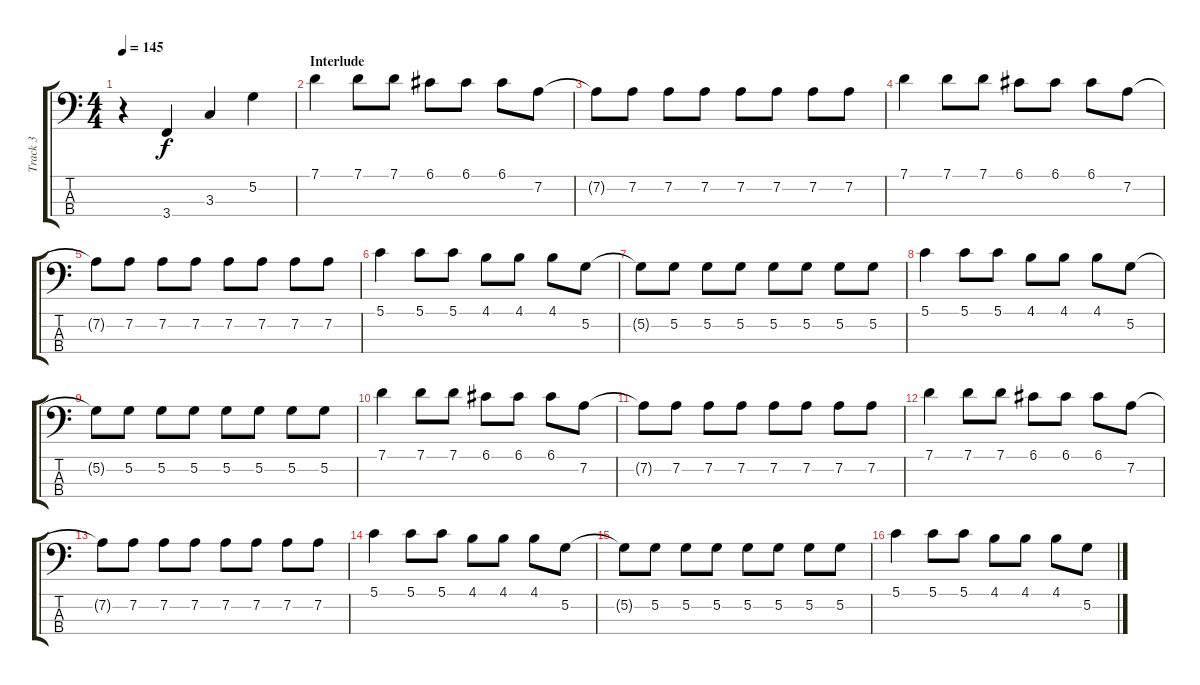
\track ("Track 3" "Track 3") {instrument electricbasspick}
\staff {score tabs}
\tuning (G2 D2 A1 D1) {hide}
\ts (4 4)
\tempo 145
\clef f4
\ks c
r.4{dy f} 3.4.4 3.3.4 5.2.4 |
\section ("" "Interlude")
7.1.4 7.1.8 7.1.8 6.1.8 6.1.8 6.1.8 7.2.8 |
7.2{t}.8 7.2.8 7.2.8 7.2.8 7.2.8 7.2.8 7.2.8 7.2.8 |
7.1.4 7.1.8 7.1.8 6.1.8 6.1.8 6.1.8 7.2.8 |
7.2{t}.8 7.2.8 7.2.8 7.2.8 7.2.8 7.2.8 7.2.8 7.2.8 |
5.1.4 5.1.8 5.1.8 4.1.8 4.1.8 4.1.8 5.2.8 |
5.2{t}.8 5.2.8 5.2.8 5.2.8 5.2.8 5.2.8 5.2.8 5.2.8 |
5.1.4 5.1.8 5.1.8 4.1.8 4.1.8 4.1.8 5.2.8 |
5.2{t}.8 5.2.8 5.2.8 5.2.8 5.2.8 5.2.8 5.2.8 5.2.8 |
7.1.4 7.1.8 7.1.8 6.1.8 6.1.8 6.1.8 7.2.8 |
7.2{t}.8 7.2.8 7.2.8 7.2.8 7.2.8 7.2.8 7.2.8 7.2.8 |
7.1.4 7.1.8 7.1.8 6.1.8 6.1.8 6.1.8 7.2.8 |
7.2{t}.8 7.2.8 7.2.8 7.2.8 7.2.8 7.2.8 7.2.8 7.2.8 |
5.1.4 5.1.8 5.1.8 4.1.8 4.1.8 4.1.8 5.2.8 |
5.2{t}.8 5.2.8 5.2.8 5.2.8 5.2.8 5.2.8 5.2.8 5.2.8 |
5.1.4 5.1.8 5.1.8 4.1.8 4.1.8 4.1.8 5.2.8
